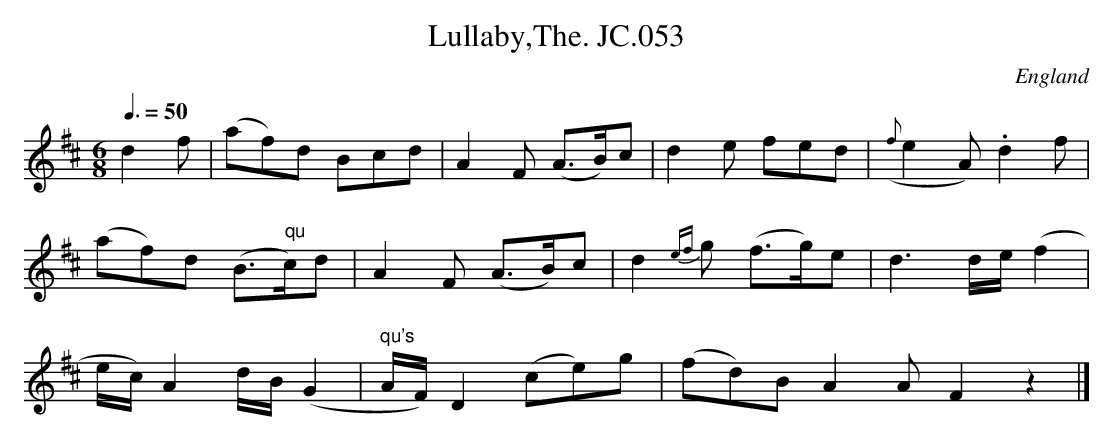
X:1
T:Lullaby,The. JC.053
L:1/8
M:6/8
O:England
Q:3/8=50
K:D
d2f|\
(af)d Bcd|A2F (A>B)c|d2e fed|({f}e2A).d2f|!
(af)d (B>" qu"c)d|A2F (A>B)c|d2{ef}g (f>g)e|d3d/e/ (f2|!
e/c/)A2d/B/(G2|" qu's"A/F/)D2(ce)g|(fd)BA2AF2z2|]
